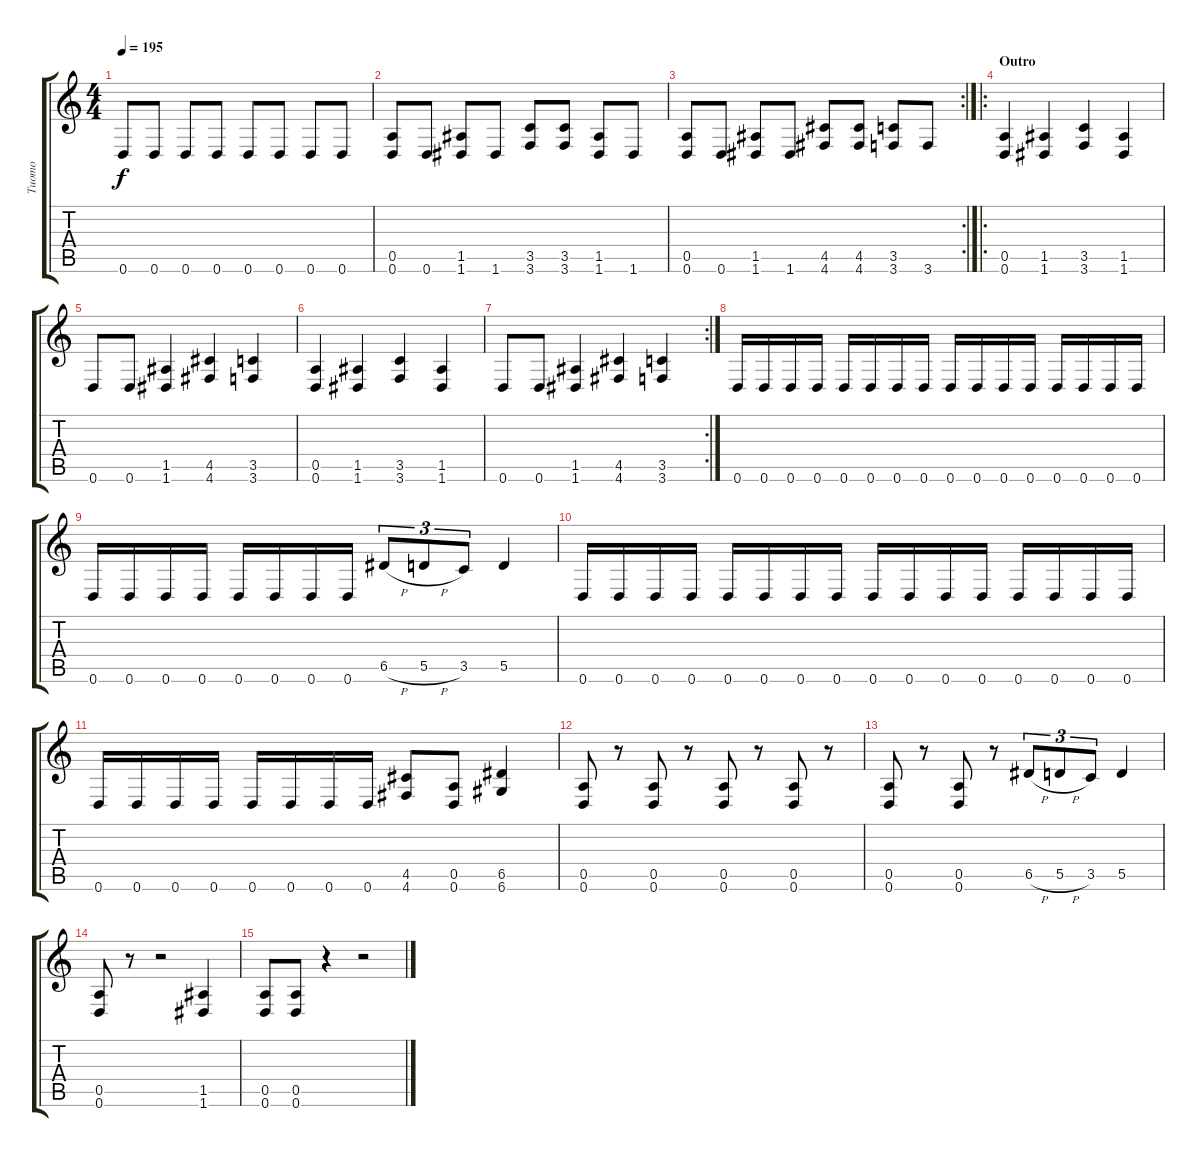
\track ("Tuomo" "Tuomo") {instrument distortionguitar}
\staff {score tabs}
\tuning (E4 B3 G3 D3 A2 D2) {hide}
\ts (4 4)
\tempo 195
\clef g2
\ks c
0.6.8{dy f} 0.6.8 0.6.8 0.6.8 0.6.8 0.6.8 0.6.8 0.6.8 |
(0.5 0.6).8 0.6.8 (1.5 1.6).8 1.6.8 (3.5 3.6).8 (3.5 3.6).8 (1.5 1.6).8 1.6.8 |
\rc 2
(0.5 0.6).8 0.6.8 (1.5 1.6).8 1.6.8 (4.5 4.6).8 (4.5 4.6).8 (3.5 3.6).8 3.6.8 |
\ro
\section ("" "Outro")
(0.5 0.6).4 (1.5 1.6).4 (3.5 3.6).4 (1.5 1.6).4 |
0.6.8 0.6.8 (1.5 1.6).4 (4.5 4.6).4 (3.5 3.6).4 |
(0.5 0.6).4 (1.5 1.6).4 (3.5 3.6).4 (1.5 1.6).4 |
\rc 2
0.6.8 0.6.8 (1.5 1.6).4 (4.5 4.6).4 (3.5 3.6).4 |
0.6.16 0.6.16 0.6.16 0.6.16 0.6.16 0.6.16 0.6.16 0.6.16 0.6.16 0.6.16 0.6.16 0.6.16 0.6.16 0.6.16 0.6.16 0.6.16 |
0.6.16 0.6.16 0.6.16 0.6.16 0.6.16 0.6.16 0.6.16 0.6.16 6.5{h}.8{tu (3 2)} 5.5{h}.8{tu (3 2)} 3.5.8{tu (3 2)} 5.5.4 |
0.6.16 0.6.16 0.6.16 0.6.16 0.6.16 0.6.16 0.6.16 0.6.16 0.6.16 0.6.16 0.6.16 0.6.16 0.6.16 0.6.16 0.6.16 0.6.16 |
0.6.16 0.6.16 0.6.16 0.6.16 0.6.16 0.6.16 0.6.16 0.6.16 (4.5 4.6).8 (0.5 0.6).8 (6.5 6.6).4 |
(0.5 0.6).8 r.8 (0.5 0.6).8 r.8 (0.5 0.6).8 r.8 (0.5 0.6).8 r.8 |
(0.5 0.6).8 r.8 (0.5 0.6).8 r.8 6.5{h}.8{tu (3 2)} 5.5{h}.8{tu (3 2)} 3.5.8{tu (3 2)} 5.5.4 |
(0.5 0.6).8 r.8 r.2 (1.5 1.6).4 |
(0.5 0.6).8 (0.5 0.6).8 r.4 r.2
